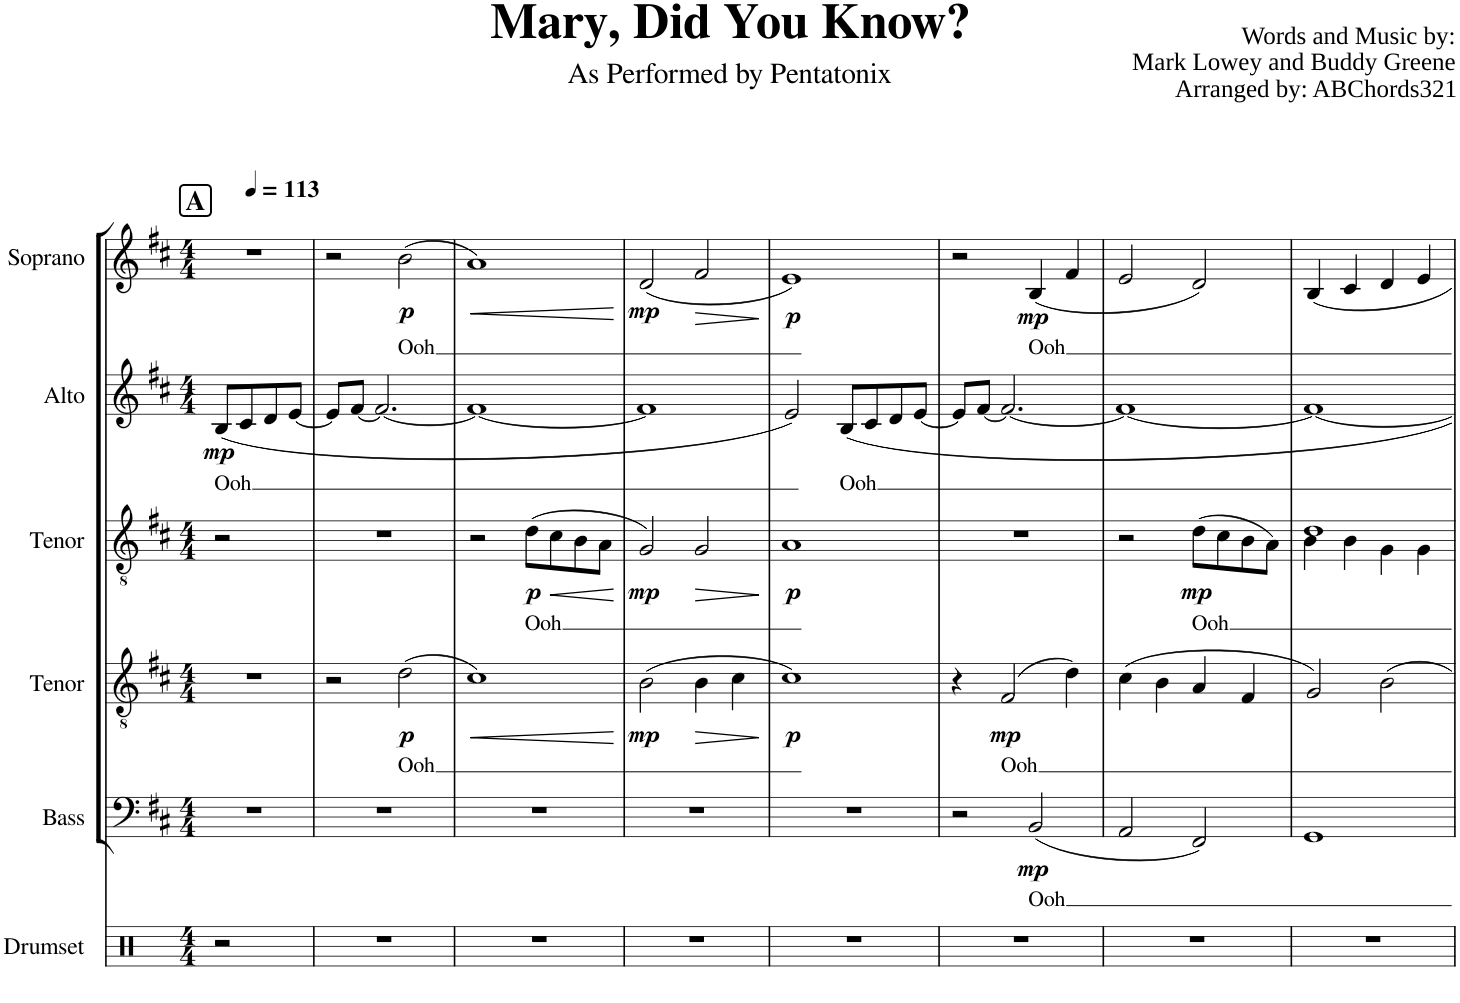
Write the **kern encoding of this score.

**kern	**kern	**text	**dynam	**kern	**text	**dynam	**kern	**text	**dynam	**kern	**text	**dynam	**kern	**text	**dynam
*part6	*part5	*part5	*part5	*part4	*part4	*part4	*part3	*part3	*part3	*part2	*part2	*part2	*part1	*part1	*part1
*staff6	*staff5	*staff5	*staff5	*staff4	*staff4	*staff4	*staff3	*staff3	*staff3	*staff2	*staff2	*staff2	*staff1	*staff1	*staff1
*I"Drumset	*I"Bass	*	*	*I"Tenor	*	*	*I"Tenor	*	*	*I"Alto	*	*	*I"Soprano	*	*
*I'Drs.	*I'B.	*	*	*I'T.	*	*	*I'T.	*	*	*I'A.	*	*	*I'S.	*	*
*clefX	*clefF4	*	*	*clefGv2	*	*	*clefGv2	*	*	*clefG2	*	*	*clefG2	*	*
*k[f#c#g#d#]	*k[f#c#]	*	*	*k[f#c#]	*	*	*k[f#c#]	*	*	*k[f#c#]	*	*	*k[f#c#]	*	*
*M4/4	*M4/4	*	*	*M4/4	*	*	*M4/4	*	*	*M4/4	*	*	*M4/4	*	*
*MM113	*MM113	*	*	*MM113	*	*	*MM113	*	*	*MM113	*	*	*MM113	*	*
!!LO:REH:place=s1:a:B:cj:fs=14:t=A
=1	=1	=1	=1	=1	=1	=1	=1	=1	=1	=1	=1	=1	=1	=1	=1
!	!	!	!	!	!	!	!	!	!	!	!LO:LY:b	!LO:DY:b	!	!	!
2r	1r	.	.	1r	.	.	2r	.	.	(8B/L	Ooh	mp	1r	.	.
.	.	.	.	.	.	.	.	.	.	8c#/	.	.	.	.	.
.	.	.	.	.	.	.	.	.	.	8d/	.	.	.	.	.
.	.	.	.	.	.	.	.	.	.	[8e/J	.	.	.	.	.
2ryy	.	.	.	.	.	.	2ryy	.	.	2ryy	.	.	.	.	.
=2	=2	=2	=2	=2	=2	=2	=2	=2	=2	=2	=2	=2	=2	=2	=2
1r	1r	.	.	2r	.	.	1r	.	.	8e/L]	.	.	2r	.	.
.	.	.	.	.	.	.	.	.	.	[8f#/J	.	.	.	.	.
.	.	.	.	.	.	.	.	.	.	2.f#/_	.	.	.	.	.
!	!	!	!	!	!LO:LY:b	!LO:DY:b	!	!	!	!	!	!	!	!LO:LY:b	!LO:DY:b
.	.	.	.	(2d\	Ooh	p	.	.	.	.	.	.	(2b\	Ooh	p
=3	=3	=3	=3	=3	=3	=3	=3	=3	=3	=3	=3	=3	=3	=3	=3
!	!	!	!	!	!	!LO:HP:b	!	!	!	!	!	!	!	!	!LO:HP:b
1r	1r	.	.	1c#)	.	<	2r	.	.	1f#_	.	.	1a)	.	<
!	!	!	!	!	!	!	!	!LO:LY:b	!LO:DY:b	!	!	!	!	!	!
.	.	.	.	.	.	.	(8d\L	Ooh	p	.	.	.	.	.	.
!	!	!	!	!	!	!	!	!	!LO:HP:b	!	!	!	!	!	!
.	.	.	.	.	.	.	8c#\	.	<	.	.	.	.	.	.
.	.	.	.	.	.	.	8B\	.	.	.	.	.	.	.	.
.	.	.	.	.	.	.	8A\J	.	.	.	.	.	.	.	.
.	.	.	.	.	.	[	.	.	[	.	.	.	.	.	[
=4	=4	=4	=4	=4	=4	=4	=4	=4	=4	=4	=4	=4	=4	=4	=4
!	!	!	!	!	!	!LO:DY:b	!	!	!LO:DY:b	!	!	!	!	!	!LO:DY:b
1r	1r	.	.	(2B\	.	mp	2G/)	.	mp	1f#]	.	.	(2d/	.	mp
!	!	!	!	!	!	!LO:HP:b	!	!	!LO:HP:b	!	!	!	!	!	!LO:HP:b
.	.	.	.	4B\	.	>	2G/	.	>	.	.	.	2f#/	.	>
.	.	.	.	4c#\	.	.	.	.	.	.	.	.	.	.	.
.	.	.	.	.	.	]	.	.	]	.	.	.	.	.	]
=5	=5	=5	=5	=5	=5	=5	=5	=5	=5	=5	=5	=5	=5	=5	=5
!	!	!	!	!	!	!LO:DY:b	!	!	!LO:DY:b	!	!	!	!	!	!LO:DY:b
1r	1r	.	.	1c#)	.	p	1A	.	p	2e/)	.	.	1e)	.	p
!	!	!	!	!	!	!	!	!	!	!	!LO:LY:b	!	!	!	!
.	.	.	.	.	.	.	.	.	.	8B/L	Ooh	.	.	.	.
.	.	.	.	.	.	.	.	.	.	8c#/	.	.	.	.	.
.	.	.	.	.	.	.	.	.	.	8d/	.	.	.	.	.
.	.	.	.	.	.	.	.	.	.	[8e/J	.	.	.	.	.
=6	=6	=6	=6	=6	=6	=6	=6	=6	=6	=6	=6	=6	=6	=6	=6
1r	2r	.	.	4r	.	.	1r	.	.	8e/L]	.	.	2r	.	.
.	.	.	.	.	.	.	.	.	.	[8f#/J	.	.	.	.	.
!	!	!	!	!	!LO:LY:b	!LO:DY:b	!	!	!	!	!	!	!	!	!
.	.	.	.	(2F#/	Ooh	mp	.	.	.	2.f#/_	.	.	.	.	.
!	!	!LO:LY:b	!LO:DY:b	!	!	!	!	!	!	!	!	!	!	!LO:LY:b	!LO:DY:b
.	(2BB/	Ooh	mp	.	.	.	.	.	.	.	.	.	(4B/	Ooh	mp
.	.	.	.	4d\)	.	.	.	.	.	.	.	.	4f#/	.	.
=7	=7	=7	=7	=7	=7	=7	=7	=7	=7	=7	=7	=7	=7	=7	=7
1r	2AA/	.	.	(4c#\	.	.	2r	.	.	1f#_	.	.	2e/	.	.
.	.	.	.	4B\	.	.	.	.	.	.	.	.	.	.	.
!	!	!	!	!	!	!	!	!LO:LY:b	!LO:DY:b	!	!	!	!	!	!
.	2FF#/)	.	.	4A/	.	.	(8d\L	Ooh	mp	.	.	.	2d/)	.	.
.	.	.	.	.	.	.	8c#\	.	.	.	.	.	.	.	.
.	.	.	.	4F#/	.	.	8B\	.	.	.	.	.	.	.	.
.	.	.	.	.	.	.	8A\J)	.	.	.	.	.	.	.	.
=8	=8	=8	=8	=8	=8	=8	=8	=8	=8	=8	=8	=8	=8	=8	=8
*	*	*	*	*	*	*	*^	*	*	*	*	*	*	*	*
1r	1GG	.	.	2G/)	.	.	4B\	1d	.	.	1f#_	.	.	4B/	.	.
.	.	.	.	.	.	.	4B\	.	.	.	.	.	.	4c#/	.	.
.	.	.	.	2B\	.	.	4G\	.	.	.	.	.	.	4d/	.	.
.	.	.	.	.	.	.	4G\	.	.	.	.	.	.	4e/	.	.
*	*	*	*	*	*	*	*v	*v	*	*	*	*	*	*	*	*
=	=	=	=	=	=	=	=	=	=	=	=	=	=	=	=
*-	*-	*-	*-	*-	*-	*-	*-	*-	*-	*-	*-	*-	*-	*-	*-
